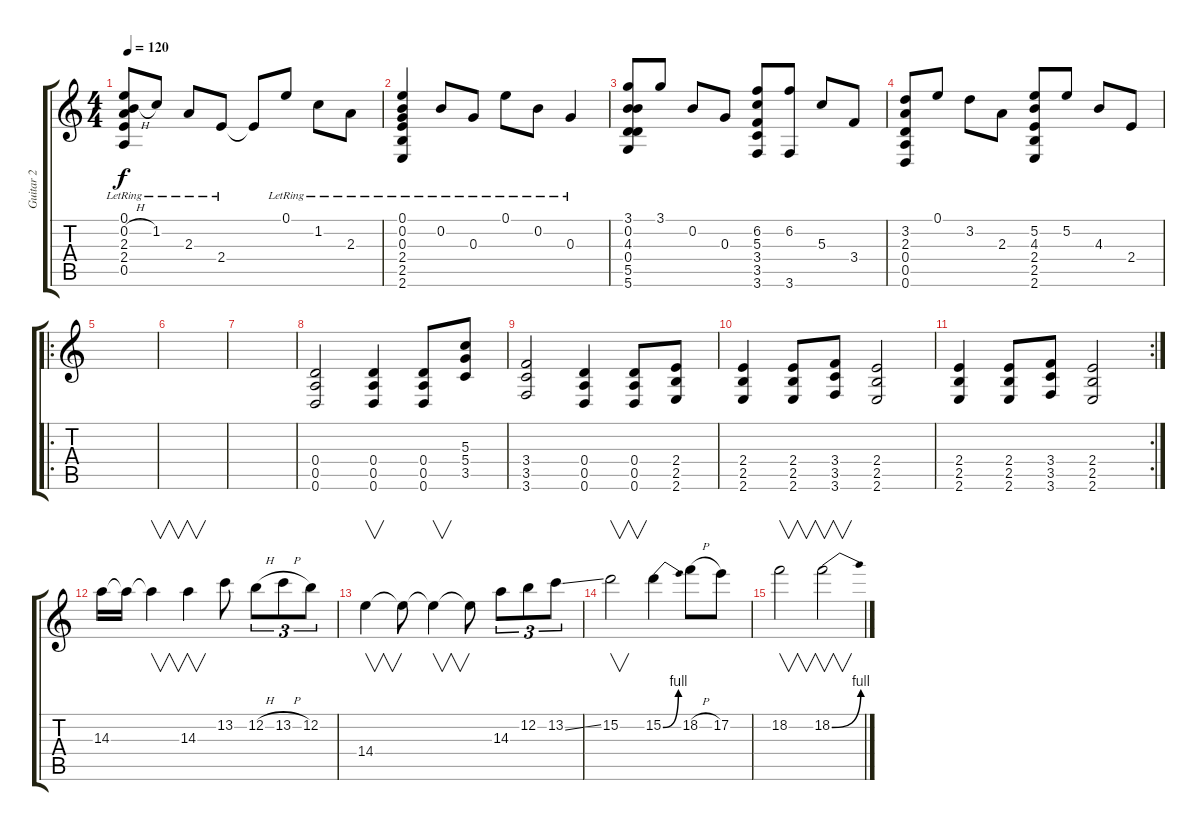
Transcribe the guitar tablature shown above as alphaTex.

\track ("Guitar 2" "Guitar 2") {instrument acousticguitarsteel}
\staff {score tabs}
\tuning (E4 B3 G3 D3 A2 D2) {hide}
\ts (4 4)
\tempo 120
\clef g2
\ks c
(0.1 0.2{h} 2.3 2.4 0.5{lr}).8{dy f} 1.2{lr}.8 2.3{lr}.8 2.4{lr}.8 2.4{t}.8 0.1{lr}.8 1.2{lr}.8 2.3{lr}.8 |
(0.1{lr} 0.2 0.3 2.4{lr} 2.5 2.6).4 0.2{lr}.8 0.3{lr}.8 0.1{lr}.8 0.2{lr}.8 0.3{lr}.4 |
(3.1 0.2 4.3 0.4 5.5 5.6).8 3.1.8 0.2.8 0.3.8 (6.2 5.3 3.4 3.5 3.6).8 (6.2 3.6).8 5.3.8 3.4.8 |
(3.2 2.3 0.4 0.5 0.6).8 0.1.8 3.2.8 2.3.8 (5.2 4.3 2.4 2.5 2.6).8 5.2.8 4.3.8 2.4.8 |
\ro
|
|
|
(0.4 0.5 0.6).2{instrument overdrivenguitar} (0.4 0.5 0.6).4 (0.4 0.5 0.6).8 (5.3 5.4 3.5).8 |
(3.4 3.5 3.6).2 (0.4 0.5 0.6).4 (0.4 0.5 0.6).8 (2.4 2.5 2.6).8 |
(2.4 2.5 2.6).4 (2.4 2.5 2.6).8 (3.4 3.5 3.6).8 (2.4 2.5 2.6).2 |
\rc 2
(2.4 2.5 2.6).4 (2.4 2.5 2.6).8 (3.4 3.5 3.6).8 (2.4 2.5 2.6).2 |
14.3.16{instrument overdrivenguitar} 14.3{t}.16 14.3{t}.4{v} 14.3.4{v} 13.2.8 12.2{h}.8{tu (3 2)} 13.2{h}.8{tu (3 2)} 12.2.8{tu (3 2)} |
14.4.4{v} 14.4{t}.8 14.4{t}.4{v} 14.4{t}.8 14.3.8{tu (3 2)} 12.2.8{tu (3 2)} 13.2{ss}.8{tu (3 2)} |
15.2.2{v} 15.2{be (bend 0 0 60 4)}.4 18.2{h}.8 17.2.8 |
18.2.2{v} 18.2{be (bend 0 0 60 4)}.2{v}
